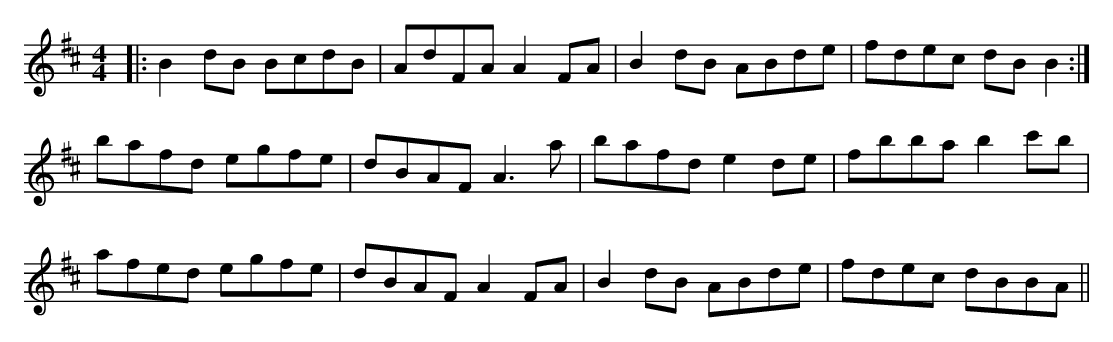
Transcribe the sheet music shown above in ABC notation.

X:1
M:4/4
K:Bmin
|:B2dB BcdB|AdFA A2FA|B2dB ABde|fdec dBB2:|
bafd egfe|dBAF A3a|bafd e2de|fbba b2c'b|
afed egfe|dBAF A2FA|B2dB ABde|fdec dBBA||
